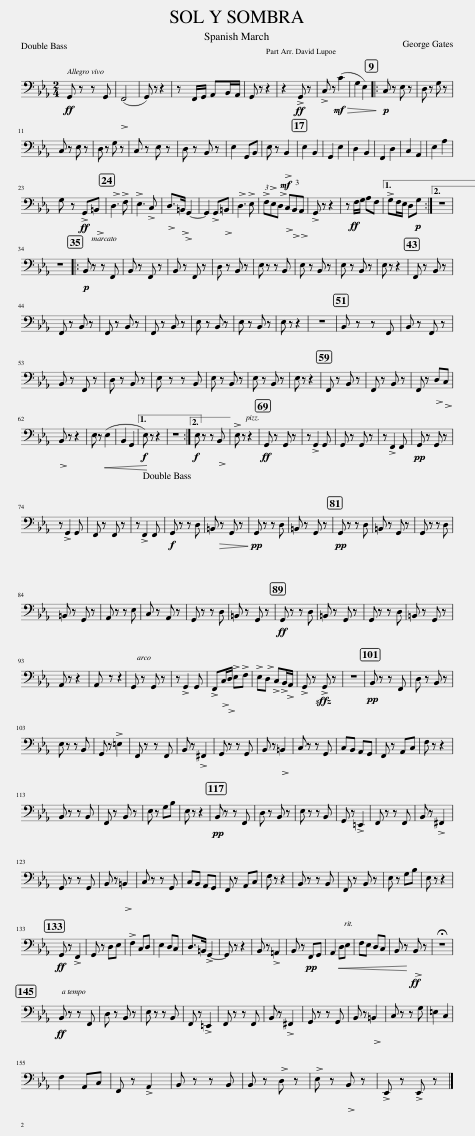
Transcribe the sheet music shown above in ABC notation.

X:1
L:1/8
M:2/4
I:linebreak $
K:Eb
V:1 bass
V:1
!ff! G,, z z G,, | (!>!F,,4 | G,,) z z2 | z F,,/G,,/ A,,B,,/A,,/ | G,, z z2 | %5
 z2!ff! !>!G,, z | !>!C, z!mf!!>(!!>(! (C2!>)!!>)! | G,2 E,2) |:!p! C, z E, z | D, z G, z |$ %10
 C, z E, z | D, z G, z | C, z E, z | D, z B,, z | E,2 G,,B,, | %15
 E, z!mf! !>!B,,2 | E,2 B,,2 | G,,2 E,2 | D,2 B,,2 | F,,2 D,2 | %20
 C,2 A,,2 | E,2 A,2 |$ G, z!ff! !>!G,,!>!=B,, | !>!D,3 !>!F, | !>!E,3 !>!C, | %25
 !>!D,>!>!=B,, !>!G,,2- | G,,2 !>!G,,!>!=B,, | !>!D,3 !>!E, | (3:2:6!>!F,!>!E,!>!D, !>!C,!>!B,,!>!A,, | !>!G,, z z2 | %30
 z!ff! F,/G,/ A,F, |1 !>!G,F,/E,/ D,!p!G, :|2 z4 ||$ z4 |:!p! B,, z z F,, | %35
 B,, z F,, z | B,, z F,, z | D, z B,, z | E, z z B,, | E, z B,, z | %40
 E, z B,, z | E, z z2 | F,, z B,, z |$ F,, z B,, z | F,, z B,, z | %45
 F,, z B,, z | E, z B,, z | E, z B,, z | E, z z2 | z4 | %50
 B,, z z F,, | B,, z F,, z |$ B,, z F,, z | D, z B,, z | E, z z B,, | %55
 E, z B,, z | E, z B,, z | E, z z2 | F,, z B,, z | F,, z B,, z | %60
 F,, z !>!D,!>!C, |$ !>!B,, z z2 | E, z!<(! (E,2!<)! | B,,2 G,,2 |1!f! E,) z z2 || %65
 z4 :|2!f! E, z z !>!B,, || !>!E, z z2 |!ff! G,, z G,, z | z !>!G,,2 G,, | %70
 G,, z G,, z | z !>!F,,2 F,, |!pp! G,, z G,, z |$ z !>!G,,2 G,, | F,, z F,, z | %75
 z !>!F,,2 F,, |!f! G,, z z D, | =B,,!>(! z G,, z!>)! |!pp! G,, z z D, | =B,, z G,, z | %80
!pp! G,, z z D, | =B,, z G,, z | G,, z z D, |$ =B,, z G,, z | A,, z z E, | %85
 C, z A,, z | G,, z z D, | =B,, z G,, z |!ff! G,, z z D, | =B,, z G,, z | %90
 G,, z z D, | =B,, z G,, z |$ A,, z z2 | A,, z z2 | G,, z G,, z | %95
 z !>!G,,2 G,, | !>!F,,!>!C,/!>!D,/ !>!E,!>!F, | !>!E,!>!D, !>!C,!>!B,,/!>!A,,/ | !>!G,, z !>!G,, z | z4 | %100
!pp! B,, z z F,, | D, z B,, z |$ E, z z B,, | G,, z !>!=E,2 | F,, z z F,, | %105
 B,, z !>!^F,,2 | G,, z z G,, | B,, z !>!=B,,2 | C, z z G,, | C,B,, A,,G,, | %110
 F,, z A,,C, | F, z z2 |$ B,, z z B,, | F,, z B,, z | E, z G,B, | %115
 E, z z2 |!pp! B,, z z F,, | D, z B,, z | E, z z B,, | G,, z !>!=E,,2 | %120
 F,, z z F,, | B,, z !>!^F,,2 |$ G,, z z G,, | B,, z !>!=B,,2 | C, z z G,, | %125
 C,B,, A,,G,, | F,, z A,,C, | F, z z2 | B,, z z B,, | F,, z B,, z | %130
 E, z G,B, | E, z z2 |$!ff! G,, z !>!F,,2 | G,, z D,E, | !>!F,2 C,D, | %135
 E,2 D,C, | D,>=B,, !>!G,,2- | G,, z z2 | B,, z !>!=A,,2 | B,, z!pp! F,,G,, | %140
 A,,2!<(! D,E,!<)! | F,E, D,C, | B,, z!ff! !>!B,, z | !fermata!z4 |$!ff! B,, z z F,, | %145
 D, z B,, z | E, z z B,, | F,, z !>!=E,,2 | F,, z z F,, | B,, z !>!^F,,2 | %150
 G,, z z G,, | B,, z !>!=B,,2 | C, z z G, | =E,2 C,2 |$ F,2 A,,C, | %155
 F,, z !>!A,,2 | B,, z z B,, | B,, z !>!D, z | !>!E, z !>!B,, z | !>!E,, z !>!E,, z |] %160
